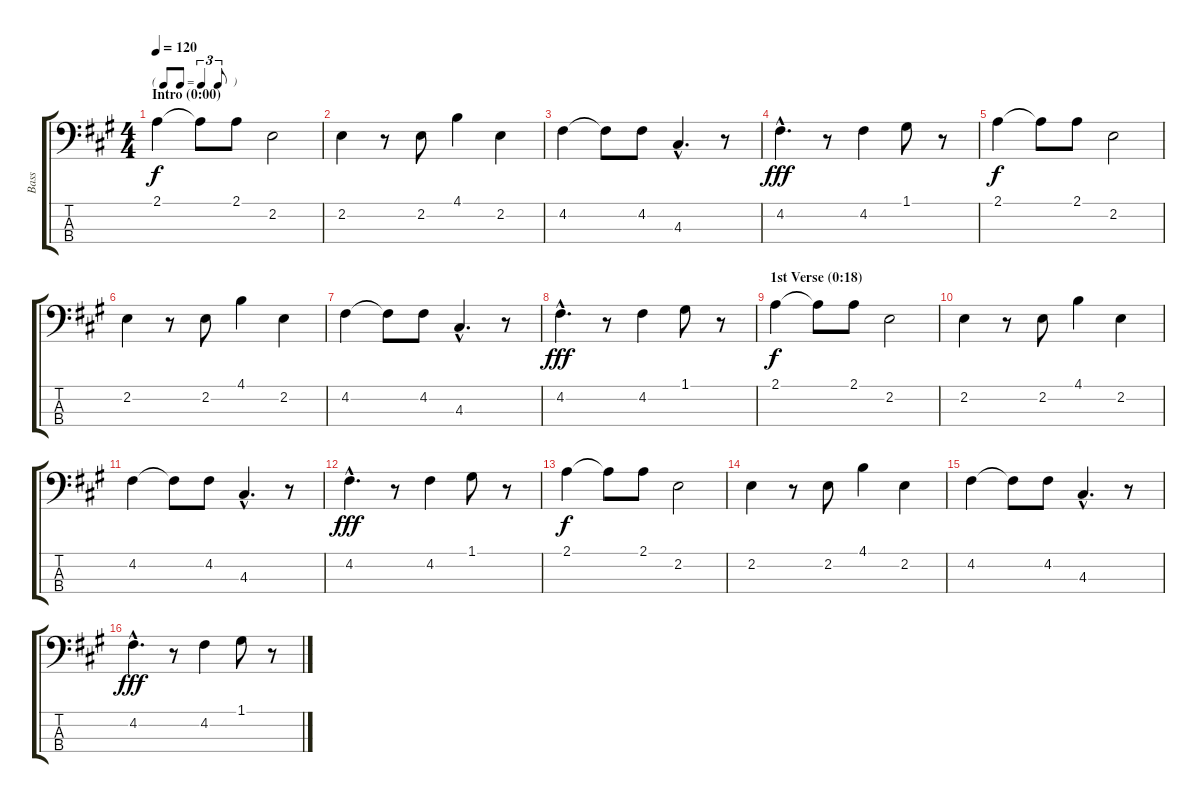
\track ("Bass" "Bass") {instrument electricbassfinger}
\staff {score tabs}
\tuning (G2 D2 A1 E1) {hide}
\ts (4 4)
\tf triplet8th
\section ("" "Intro (0:00)")
\tempo 120
\clef f4
\ks a
2.1.4{dy f instrument electricbassfinger} 2.1{t}.8 2.1.8 2.2.2 |
2.2.4 r.8 2.2.8 4.1.4 2.2.4 |
4.2.4 4.2{t}.8 4.2.8 4.3{hac}.4{d} r.8 |
4.2{hac}.4{d dy fff} r.8 4.2.4 1.1.8 r.8 |
2.1.4{dy f} 2.1{t}.8 2.1.8 2.2.2 |
2.2.4 r.8 2.2.8 4.1.4 2.2.4 |
4.2.4 4.2{t}.8 4.2.8 4.3{hac}.4{d} r.8 |
4.2{hac}.4{d dy fff} r.8 4.2.4 1.1.8 r.8 |
\section ("" "1st Verse (0:18)")
2.1.4{dy f} 2.1{t}.8 2.1.8 2.2.2 |
2.2.4 r.8 2.2.8 4.1.4 2.2.4 |
4.2.4 4.2{t}.8 4.2.8 4.3{hac}.4{d} r.8 |
4.2{hac}.4{d dy fff} r.8 4.2.4 1.1.8 r.8 |
2.1.4{dy f} 2.1{t}.8 2.1.8 2.2.2 |
2.2.4 r.8 2.2.8 4.1.4 2.2.4 |
4.2.4 4.2{t}.8 4.2.8 4.3{hac}.4{d} r.8 |
4.2{hac}.4{d dy fff} r.8 4.2.4 1.1.8 r.8
